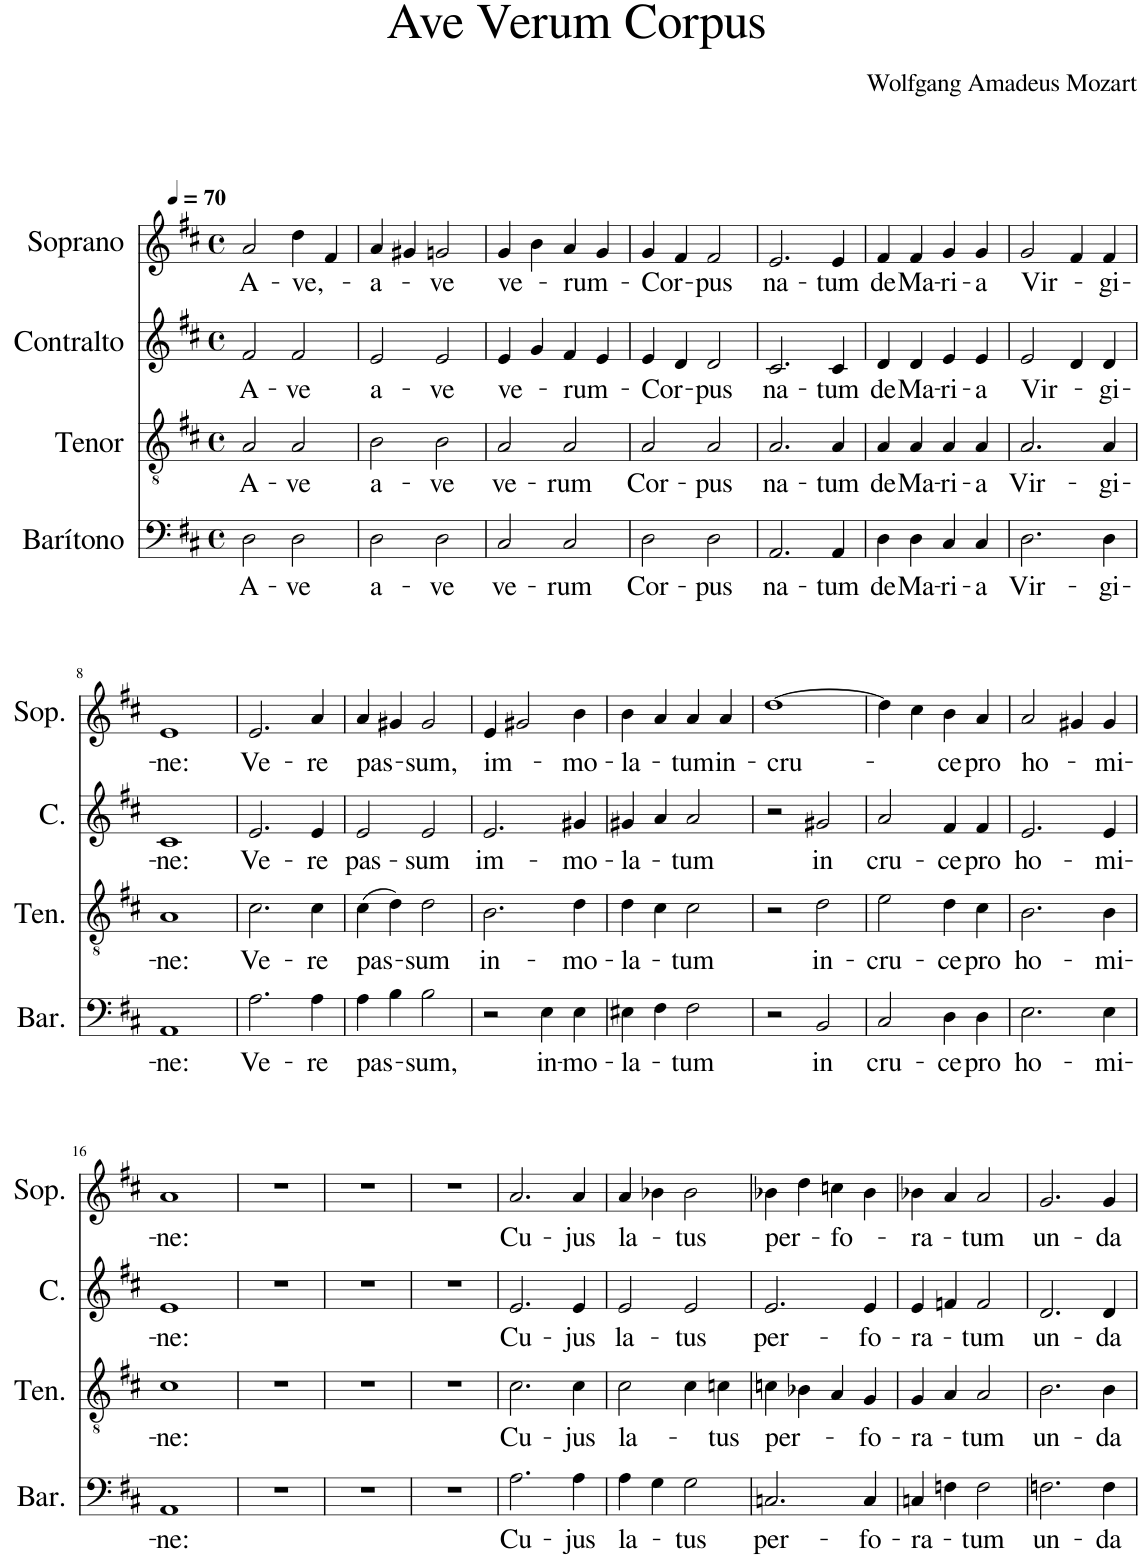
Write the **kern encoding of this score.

**kern	**text	**kern	**text	**kern	**text	**kern	**text
*part4	*part4	*part3	*part3	*part2	*part2	*part1	*part1
*staff4	*staff4	*staff3	*staff3	*staff2	*staff2	*staff1	*staff1
*I"Barítono	*	*I"Tenor	*	*I"Contralto	*	*I"Soprano	*
*I'Bar.	*	*I'Ten.	*	*I'C.	*	*I'Sop.	*
*clefF4	*	*clefGv2	*	*clefG2	*	*clefG2	*
*k[f#c#]	*	*k[f#c#]	*	*k[f#c#]	*	*k[f#c#]	*
*M4/4	*	*M4/4	*	*M4/4	*	*M4/4	*
*met(c)	*	*met(c)	*	*met(c)	*	*met(c)	*
*MM70	*	*MM70	*	*MM70	*	*MM70	*
=1	=1	=1	=1	=1	=1	=1	=1
!	!LO:LY:b	!	!LO:LY:b	!	!LO:LY:b	!	!LO:LY:b
2D\	A-	2A/	A-	2f#/	A-	2a/	A-
!	!LO:LY:b	!	!LO:LY:b	!	!LO:LY:b	!	!LO:LY:b
2D\	-ve	2A/	-ve	2f#/	-ve	4dd\	-ve,-
.	.	.	.	.	.	4f#/	.
=2	=2	=2	=2	=2	=2	=2	=2
!	!LO:LY:b	!	!LO:LY:b	!	!LO:LY:b	!	!LO:LY:b
2D\	a-	2B\	a-	2e/	a-	4a/	-a-
.	.	.	.	.	.	4g#X/	.
!	!LO:LY:b	!	!LO:LY:b	!	!LO:LY:b	!	!LO:LY:b
2D\	-ve	2B\	-ve	2e/	-ve	2gn/	-ve
=3	=3	=3	=3	=3	=3	=3	=3
!	!LO:LY:b	!	!LO:LY:b	!	!LO:LY:b	!	!LO:LY:b
2C#/	ve-	2A/	ve-	4e/	ve-	4g/	ve-
.	.	.	.	4g/	.	4b\	.
!	!LO:LY:b	!	!LO:LY:b	!	!LO:LY:b	!	!LO:LY:b
2C#/	-rum	2A/	-rum	4f#/	-rum-	4a/	rum-
.	.	.	.	4e/	.	4g/	.
=4	=4	=4	=4	=4	=4	=4	=4
!	!LO:LY:b	!	!LO:LY:b	!	!LO:LY:b	!	!LO:LY:b
2D\	Cor-	2A/	Cor-	4e/	-Cor-	4g/	-Cor-
.	.	.	.	4d/	.	4f#/	.
!	!LO:LY:b	!	!LO:LY:b	!	!LO:LY:b	!	!LO:LY:b
2D\	-pus	2A/	-pus	2d/	-pus	2f#/	-pus
=5	=5	=5	=5	=5	=5	=5	=5
!	!LO:LY:b	!	!LO:LY:b	!	!LO:LY:b	!	!LO:LY:b
2.AA/	na-	2.A/	na-	2.c#/	na-	2.e/	na-
!	!LO:LY:b	!	!LO:LY:b	!	!LO:LY:b	!	!LO:LY:b
4AA/	-tum	4A/	-tum	4c#/	-tum	4e/	-tum
=6	=6	=6	=6	=6	=6	=6	=6
!	!LO:LY:b	!	!LO:LY:b	!	!LO:LY:b	!	!LO:LY:b
4D\	de	4A/	de	4d/	de	4f#/	de
!	!LO:LY:b	!	!LO:LY:b	!	!LO:LY:b	!	!LO:LY:b
4D\	Ma-	4A/	Ma-	4d/	Ma-	4f#/	Ma-
!	!LO:LY:b	!	!LO:LY:b	!	!LO:LY:b	!	!LO:LY:b
4C#/	-ri-	4A/	-ri-	4e/	-ri-	4g/	-ri-
!	!LO:LY:b	!	!LO:LY:b	!	!LO:LY:b	!	!LO:LY:b
4C#/	-a	4A/	-a	4e/	-a	4g/	-a
=7	=7	=7	=7	=7	=7	=7	=7
!	!LO:LY:b	!	!LO:LY:b	!	!LO:LY:b	!	!LO:LY:b
2.D\	Vir-	2.A/	Vir-	2e/	Vir-	2g/	Vir-
.	.	.	.	4d/	.	4f#/	.
!	!LO:LY:b	!	!LO:LY:b	!	!LO:LY:b	!	!LO:LY:b
4D\	-gi-	4A/	-gi-	4d/	-gi-	4f#/	-gi-
!!LO:LB:g=z
=8	=8	=8	=8	=8	=8	=8	=8
!	!LO:LY:b	!	!LO:LY:b	!	!LO:LY:b	!	!LO:LY:b
1AA	-ne:	1A	-ne:	1c#	-ne:	1e	-ne:
=9	=9	=9	=9	=9	=9	=9	=9
!	!LO:LY:b	!	!LO:LY:b	!	!LO:LY:b	!	!LO:LY:b
2.A\	Ve-	2.c#\	Ve-	2.e/	Ve-	2.e/	Ve-
!	!LO:LY:b	!	!LO:LY:b	!	!LO:LY:b	!	!LO:LY:b
4A\	-re	4c#\	-re	4e/	-re	4a/	-re
=10	=10	=10	=10	=10	=10	=10	=10
!	!LO:LY:b	!	!LO:LY:b	!	!LO:LY:b	!	!LO:LY:b
4A\	pas-	(4c#\	pas-	2e/	pas-	4a/	pas-
4B\	.	4d\)	.	.	.	4g#X/	.
!	!LO:LY:b	!	!LO:LY:b	!	!LO:LY:b	!	!LO:LY:b
2B\	-sum,	2d\	-sum	2e/	-sum	2g#/	-sum,
=11	=11	=11	=11	=11	=11	=11	=11
!	!	!	!LO:LY:b	!	!LO:LY:b	!	!LO:LY:b
2r	.	2.B\	in-	2.e/	im-	4e/	im-
.	.	.	.	.	.	2g#X/	.
!	!LO:LY:b	!	!	!	!	!	!
4E\	in-	.	.	.	.	.	.
!	!LO:LY:b	!	!LO:LY:b	!	!LO:LY:b	!	!LO:LY:b
4E\	-mo-	4d\	-mo-	4g#X/	-mo-	4b\	-mo-
=12	=12	=12	=12	=12	=12	=12	=12
!	!LO:LY:b	!	!LO:LY:b	!	!LO:LY:b	!	!LO:LY:b
4E#X\	-la-	4d\	-la-	4g#X/	-la-	4b\	-la-
4F#\	.	4c#\	.	4a/	.	4a/	.
!	!LO:LY:b	!	!LO:LY:b	!	!LO:LY:b	!	!LO:LY:b
2F#\	-tum	2c#\	-tum	2a/	-tum	4a/	-tum
!	!	!	!	!	!	!	!LO:LY:b
.	.	.	.	.	.	4a/	in-
=13	=13	=13	=13	=13	=13	=13	=13
!	!	!	!	!	!	!	!LO:LY:b
2r	.	2r	.	2r	.	[1dd	-cru-
!	!LO:LY:b	!	!LO:LY:b	!	!LO:LY:b	!	!
2BB/	in	2d\	in-	2g#X/	in	.	.
=14	=14	=14	=14	=14	=14	=14	=14
!	!LO:LY:b	!	!LO:LY:b	!	!LO:LY:b	!	!
2C#/	cru-	2e\	-cru-	2a/	cru-	4dd\]	.
.	.	.	.	.	.	4cc#\	.
!	!LO:LY:b	!	!LO:LY:b	!	!LO:LY:b	!	!LO:LY:b
4D\	-ce	4d\	-ce	4f#/	-ce	4b\	-ce
!	!LO:LY:b	!	!LO:LY:b	!	!LO:LY:b	!	!LO:LY:b
4D\	pro	4c#\	pro	4f#/	pro	4a/	pro
=15	=15	=15	=15	=15	=15	=15	=15
!	!LO:LY:b	!	!LO:LY:b	!	!LO:LY:b	!	!LO:LY:b
2.E\	ho-	2.B\	ho-	2.e/	ho-	2a/	ho-
.	.	.	.	.	.	4g#X/	.
!	!LO:LY:b	!	!LO:LY:b	!	!LO:LY:b	!	!LO:LY:b
4E\	-mi-	4B\	-mi-	4e/	-mi-	4g#/	-mi-
!!LO:LB:g=z
=16	=16	=16	=16	=16	=16	=16	=16
!	!LO:LY:b	!	!LO:LY:b	!	!LO:LY:b	!	!LO:LY:b
1AA	-ne:	1c#	-ne:	1e	-ne:	1a	-ne:
=17	=17	=17	=17	=17	=17	=17	=17
1r	.	1r	.	1r	.	1r	.
=18	=18	=18	=18	=18	=18	=18	=18
1r	.	1r	.	1r	.	1r	.
=19	=19	=19	=19	=19	=19	=19	=19
1r	.	1r	.	1r	.	1r	.
=20	=20	=20	=20	=20	=20	=20	=20
!	!LO:LY:b	!	!LO:LY:b	!	!LO:LY:b	!	!LO:LY:b
2.A\	Cu-	2.c#\	Cu-	2.e/	Cu-	2.a/	Cu-
!	!LO:LY:b	!	!LO:LY:b	!	!LO:LY:b	!	!LO:LY:b
4A\	-jus	4c#\	-jus	4e/	-jus	4a/	-jus
=21	=21	=21	=21	=21	=21	=21	=21
!	!LO:LY:b	!	!LO:LY:b	!	!LO:LY:b	!	!LO:LY:b
4A\	la-	2c#\	la-	2e/	la-	4a/	la-
4G\	.	.	.	.	.	4b-X\	.
!	!LO:LY:b	!	!	!	!LO:LY:b	!	!LO:LY:b
2G\	-tus	4c#\	.	2e/	-tus	2b-\	-tus
!	!	!	!LO:LY:b	!	!	!	!
.	.	4cn\	-tus	.	.	.	.
=22	=22	=22	=22	=22	=22	=22	=22
!	!LO:LY:b	!	!LO:LY:b	!	!LO:LY:b	!	!LO:LY:b
2.Cn/	per-	4cn\	per-	2.e/	per-	4b-X\	per-
.	.	4B-X\	.	.	.	4dd\	.
!	!	!	!	!	!	!	!LO:LY:b
.	.	4A/	.	.	.	4ccn\	-fo-
!	!LO:LY:b	!	!LO:LY:b	!	!LO:LY:b	!	!
4C/	-fo-	4G/	-fo-	4e/	-fo-	4b-\	.
=23	=23	=23	=23	=23	=23	=23	=23
!	!LO:LY:b	!	!LO:LY:b	!	!LO:LY:b	!	!LO:LY:b
4Cn/	-ra-	4G/	-ra-	4e/	-ra-	4b-X\	-ra-
4Fn\	.	4A/	.	4fn/	.	4a/	.
!	!LO:LY:b	!	!LO:LY:b	!	!LO:LY:b	!	!LO:LY:b
2F\	-tum	2A/	-tum	2f/	-tum	2a/	-tum
=24	=24	=24	=24	=24	=24	=24	=24
!	!LO:LY:b	!	!LO:LY:b	!	!LO:LY:b	!	!LO:LY:b
2.Fn\	un-	2.B\	un-	2.d/	un-	2.g/	un-
!	!LO:LY:b	!	!LO:LY:b	!	!LO:LY:b	!	!LO:LY:b
4F\	-da	4B\	-da	4d/	-da	4g/	-da
=	=	=	=	=	=	=	=
*-	*-	*-	*-	*-	*-	*-	*-
